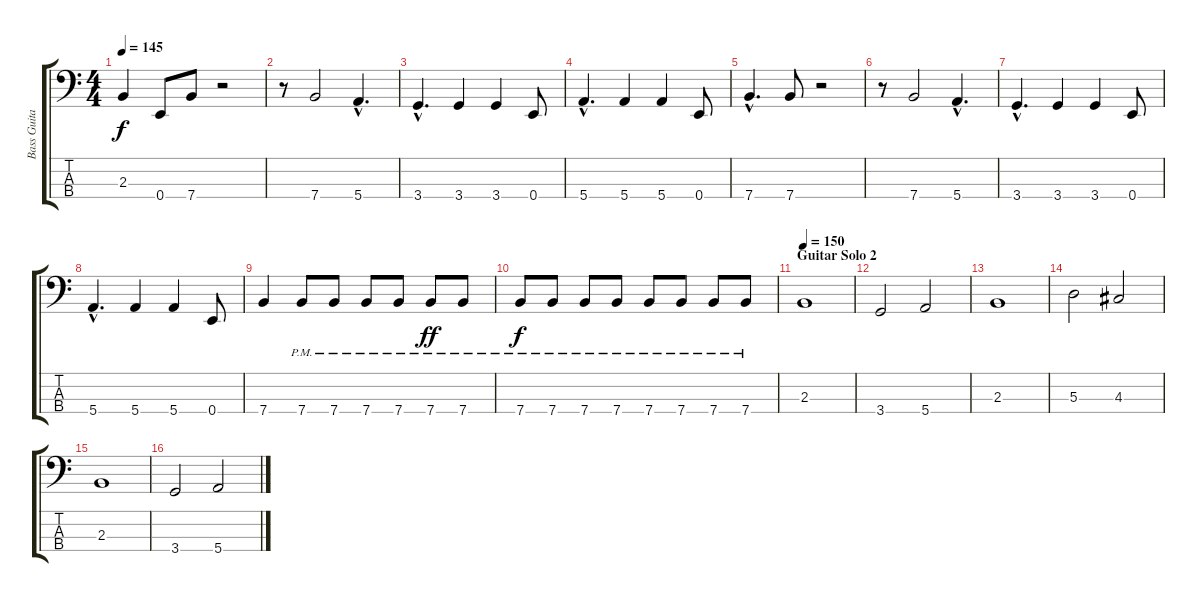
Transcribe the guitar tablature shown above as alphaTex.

\track ("Bass Guitar" "Bass Guita") {instrument electricbasspick}
\staff {score tabs}
\tuning (G2 D2 A1 E1) {hide}
\ts (4 4)
\tempo 145
\clef f4
\ks c
2.3.4{dy f} 0.4.8 7.4.8 r.2 |
r.8 7.4.2 5.4{hac}.4{d} |
3.4{hac}.4{d} 3.4.4 3.4.4 0.4.8 |
5.4{hac}.4{d} 5.4.4 5.4.4 0.4.8 |
7.4{hac}.4{d} 7.4.8 r.2 |
r.8 7.4.2 5.4{hac}.4{d} |
3.4{hac}.4{d} 3.4.4 3.4.4 0.4.8 |
5.4{hac}.4{d} 5.4.4 5.4.4 0.4.8 |
7.4.4 7.4{pm}.8 7.4{pm}.8 7.4{pm}.8 7.4{pm}.8 7.4{pm}.8{dy ff} 7.4{pm}.8 |
7.4{pm}.8{dy f} 7.4{pm}.8 7.4{pm}.8 7.4{pm}.8 7.4{pm}.8 7.4{pm}.8 7.4{pm}.8 7.4{pm}.8 |
\section ("" "Guitar Solo 2")
\tempo 150
2.3.1 |
3.4.2 5.4.2 |
2.3.1 |
5.3.2 4.3.2 |
2.3.1 |
3.4.2 5.4.2
